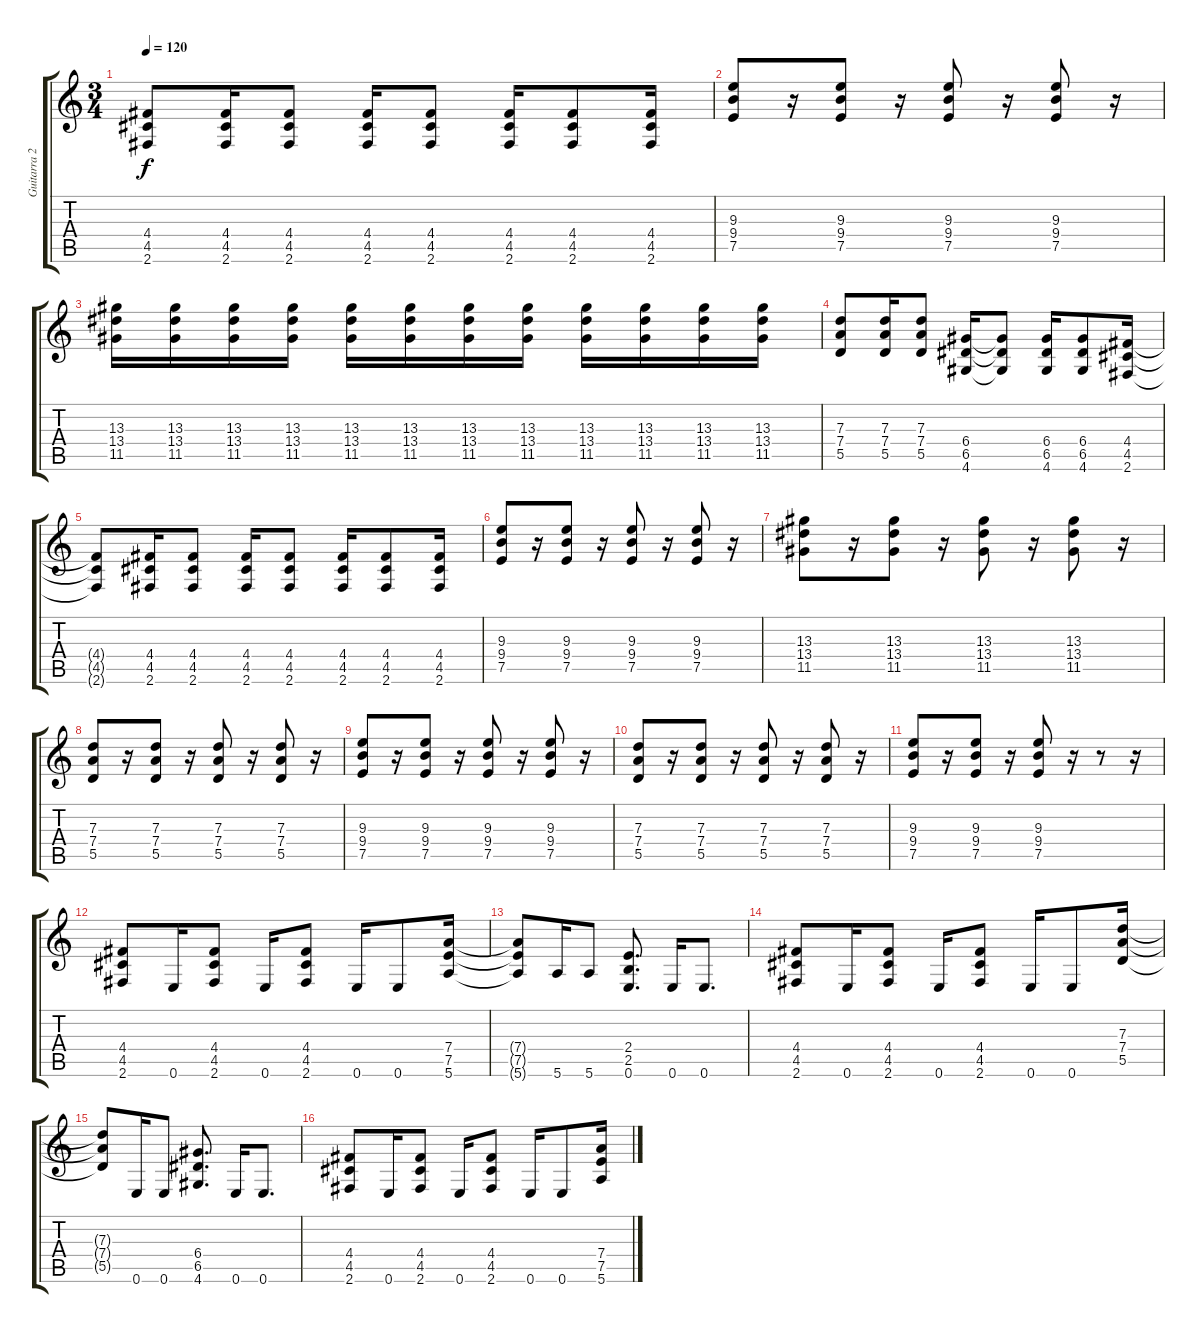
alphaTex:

\track ("Guitarra 2 - Erik" "Guitarra 2") {instrument overdrivenguitar}
\staff {score tabs}
\tuning (E4 B3 G3 D3 A2 E2) {hide}
\ts (3 4)
\tempo 120
\clef g2
\ks c
(4.4{t} 4.5{t} 2.6{t}).8{dy f} (4.4 4.5 2.6).16 (4.4 4.5 2.6).8 (4.4 4.5 2.6).16 (4.4 4.5 2.6).8 (4.4 4.5 2.6).16 (4.4 4.5 2.6).8 (4.4 4.5 2.6).16 |
(9.3 9.4 7.5).8 r.16 (9.3 9.4 7.5).8 r.16 (9.3 9.4 7.5).8 r.16 (9.3 9.4 7.5).8 r.16 |
(13.3 13.4 11.5).16 (13.3 13.4 11.5).16 (13.3 13.4 11.5).16 (13.3 13.4 11.5).16 (13.3 13.4 11.5).16 (13.3 13.4 11.5).16 (13.3 13.4 11.5).16 (13.3 13.4 11.5).16 (13.3 13.4 11.5).16 (13.3 13.4 11.5).16 (13.3 13.4 11.5).16 (13.3 13.4 11.5).16 |
(7.3 7.4 5.5).8 (7.3 7.4 5.5).16 (7.3 7.4 5.5).8 (6.4 6.5 4.6).16 (6.4{t} 6.5{t} 4.6{t}).8 (6.4 6.5 4.6).16 (6.4 6.5 4.6).8 (4.4 4.5 2.6).16 |
(4.4{t} 4.5{t} 2.6{t}).8 (4.4 4.5 2.6).16 (4.4 4.5 2.6).8 (4.4 4.5 2.6).16 (4.4 4.5 2.6).8 (4.4 4.5 2.6).16 (4.4 4.5 2.6).8 (4.4 4.5 2.6).16 |
(9.3 9.4 7.5).8 r.16 (9.3 9.4 7.5).8 r.16 (9.3 9.4 7.5).8 r.16 (9.3 9.4 7.5).8 r.16 |
(13.3 13.4 11.5).8 r.16 (13.3 13.4 11.5).8 r.16 (13.3 13.4 11.5).8 r.16 (13.3 13.4 11.5).8 r.16 |
(7.3 7.4 5.5).8 r.16 (7.3 7.4 5.5).8 r.16 (7.3 7.4 5.5).8 r.16 (7.3 7.4 5.5).8 r.16 |
(9.3 9.4 7.5).8 r.16 (9.3 9.4 7.5).8 r.16 (9.3 9.4 7.5).8 r.16 (9.3 9.4 7.5).8 r.16 |
(7.3 7.4 5.5).8 r.16 (7.3 7.4 5.5).8 r.16 (7.3 7.4 5.5).8 r.16 (7.3 7.4 5.5).8 r.16 |
(9.3 9.4 7.5).8 r.16 (9.3 9.4 7.5).8 r.16 (9.3 9.4 7.5).8 r.16 r.8 r.16 |
(4.4 4.5 2.6).8 0.6.16 (4.4 4.5 2.6).8 0.6.16 (4.4 4.5 2.6).8 0.6.16 0.6.8 (7.4 7.5 5.6).16 |
(7.4{t} 7.5{t} 5.6{t}).8 5.6.16 5.6.8 (2.4 2.5 0.6).8{d} 0.6.16 0.6.8{d} |
(4.4 4.5 2.6).8 0.6.16 (4.4 4.5 2.6).8 0.6.16 (4.4 4.5 2.6).8 0.6.16 0.6.8 (7.3 7.4 5.5).16 |
(7.3{t} 7.4{t} 5.5{t}).8 0.6.16 0.6.8 (6.4 6.5 4.6).8{d} 0.6.16 0.6.8{d} |
(4.4 4.5 2.6).8 0.6.16 (4.4 4.5 2.6).8 0.6.16 (4.4 4.5 2.6).8 0.6.16 0.6.8 (7.4 7.5 5.6).16
